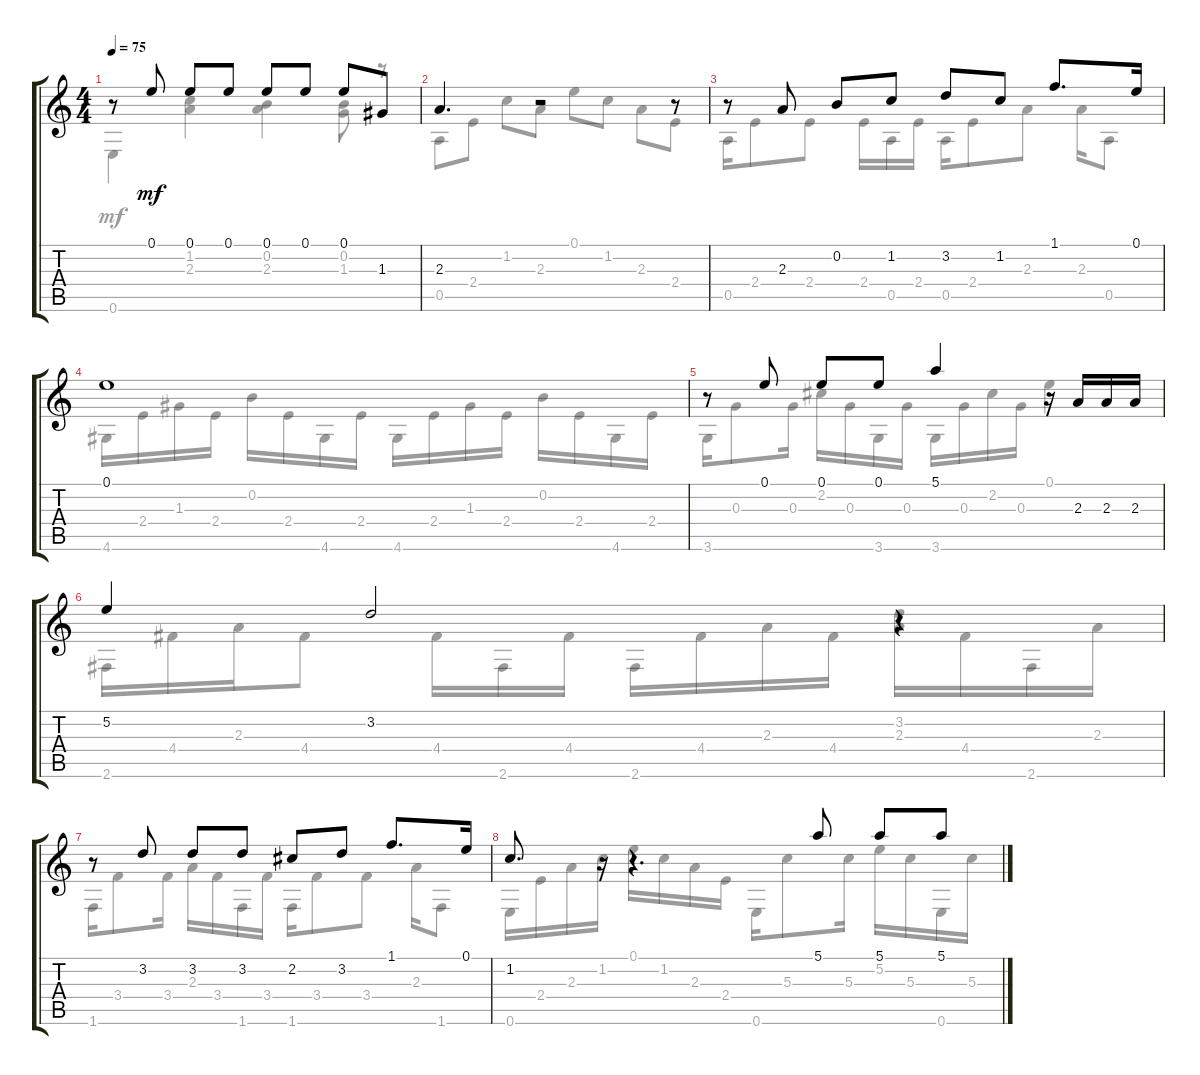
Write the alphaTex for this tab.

\track "" {instrument acousticguitarnylon}
\staff {score tabs}
\tuning (E4 B3 G3 D3 A2 E2) {hide}
\voice
\ts (4 4)
\tempo 75
\clef g2
\ks c
r.8{dy mf} 0.1.8 0.1.8 0.1.8 0.1.8 0.1.8 0.1.8 1.3.8 |
2.3.4{d} r.2 r.8 |
r.8 2.3.8 0.2.8 1.2.8 3.2.8 1.2.8 1.1.8{d} 0.1.16 |
0.1.1 |
r.8 0.1.8 0.1.8 0.1.8 5.1.4 r.16 2.3.16 2.3.16 2.3.16 |
5.2.4 3.2.2 r.4 |
r.8 3.2.8 3.2.8 3.2.8 2.2.8 3.2.8 1.1.8{d} 0.1.16 |
1.2.8{d} r.16 r.4{d} 5.1.8 5.1.8 5.1.8
\voice
\clef g2
\ottava regular
\simile none
\ks c
0.6.4{dy mf} (1.2 2.3).4 (0.2 2.3).4 (0.2 1.3).8 r.8 |
0.5.8 2.4.8 1.2.8 2.3.8 0.1.8 1.2.8 2.3.8 2.4.8 |
0.5.16 2.4.8 2.4.8 2.4.16 0.5.16 2.4.16 0.5.16 2.4.8 2.3.8 2.3.16 0.5.8 |
4.6.16 2.4.16 1.3.16 2.4.16 0.2.16 2.4.16 4.6.16 2.4.16 4.6.16 2.4.16 1.3.16 2.4.16 0.2.16 2.4.16 4.6.16 2.4.16 |
3.6.16 0.3.8 0.3.16 2.2.16 0.3.16 3.6.16 0.3.16 3.6.16 0.3.16 2.2.16 0.3.16 0.1.4 |
2.6.16 4.4.16 2.3.16 4.4.8 4.4.16 2.6.16 4.4.16 2.6.16 4.4.16 2.3.16 4.4.16 (3.2 2.3).16 4.4.16 2.6.16 2.3.16 |
1.6.16 3.4.8 3.4.16 2.3.16 3.4.16 1.6.16 3.4.16 1.6.16 3.4.8 3.4.8 2.3.16 1.6.8 |
0.6.16 2.4.16 2.3.16 1.2.16 0.1.16 1.2.16 2.3.16 2.4.16 0.6.16 5.3.8 5.3.16 5.2.16 5.3.16 0.6.16 5.3.16
